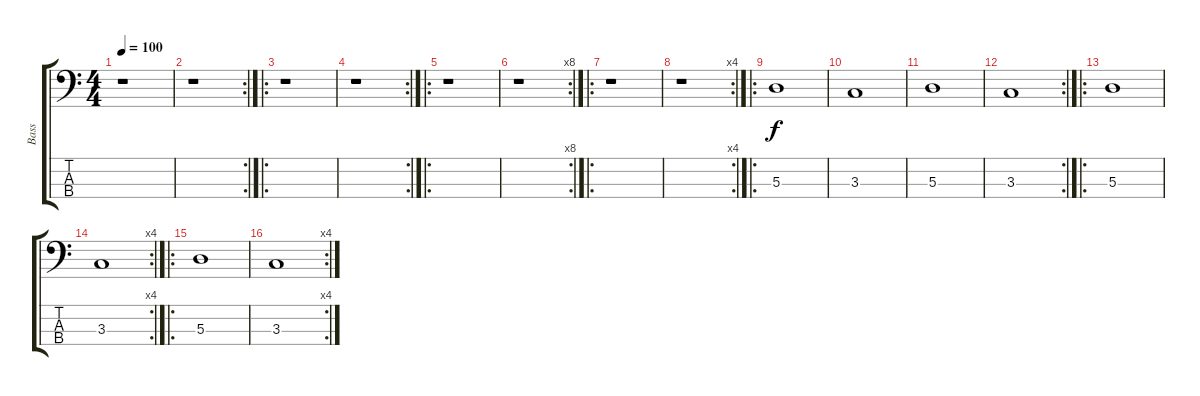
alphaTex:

\track ("Bass" "Bass") {instrument electricbassfinger}
\staff {score tabs}
\tuning (G2 D2 A1 E1) {hide}
\ts (4 4)
\tempo 100
\clef f4
\ks c
r.1{dy f instrument electricbassfinger} |
\rc 2
r.1 |
\ro
r.1 |
\rc 2
r.1 |
\ro
r.1 |
\rc 8
r.1 |
\ro
r.1 |
\rc 4
r.1 |
\ro
5.3.1 |
3.3.1 |
5.3.1 |
\rc 2
3.3.1 |
\ro
5.3.1 |
\rc 4
3.3.1 |
\ro
5.3.1 |
\rc 4
3.3.1
